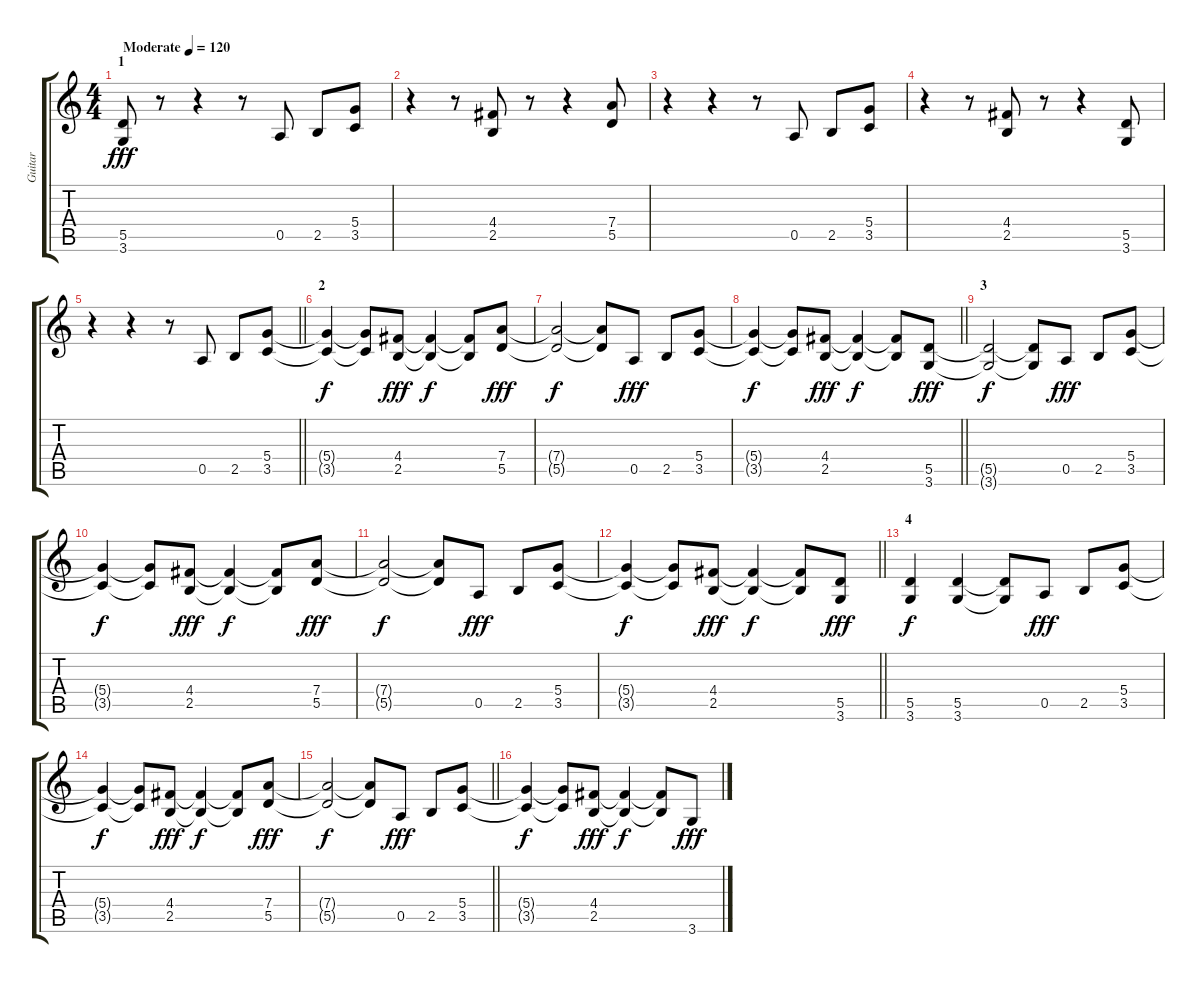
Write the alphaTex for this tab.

\track ("Guitar" "Guitar") {instrument overdrivenguitar}
\staff {score tabs}
\tuning (E4 B3 G3 D3 A2 E2) {hide}
\ts (4 4)
\section ("" "1")
\tempo (120 "Moderate")
\clef g2
\ks c
(5.5 3.6).8{dy fff instrument overdrivenguitar} r.8 r.4 r.8 0.5.8 2.5.8 (5.4 3.5).8 |
r.4 r.8 (4.4 2.5).8 r.8 r.4 (7.4 5.5).8 |
r.4 r.4 r.8 0.5.8 2.5.8 (5.4 3.5).8 |
r.4 r.8 (4.4 2.5).8 r.8 r.4 (5.5 3.6).8 |
\barLineRight lightlight
r.4 r.4 r.8 0.5.8 2.5.8 (5.4 3.5).8 |
\section ("" "2")
(5.4{t} 3.5{t}).4{dy f} (5.4{t} 3.5{t}).8 (4.4 2.5).8{dy fff} (4.4{t} 2.5{t}).4{dy f} (4.4{t} 2.5{t}).8 (7.4 5.5).8{dy fff} |
(7.4{t} 5.5{t}).2{dy f} (7.4{t} 5.5{t}).8 0.5.8{dy fff} 2.5.8 (5.4 3.5).8 |
\barLineRight lightlight
(5.4{t} 3.5{t}).4{dy f} (5.4{t} 3.5{t}).8 (4.4 2.5).8{dy fff} (4.4{t} 2.5{t}).4{dy f} (4.4{t} 2.5{t}).8 (5.5 3.6).8{dy fff} |
\section ("" "3")
(5.5{t} 3.6{t}).2{dy f} (5.5{t} 3.6{t}).8 0.5.8{dy fff} 2.5.8 (5.4 3.5).8 |
(5.4{t} 3.5{t}).4{dy f} (5.4{t} 3.5{t}).8 (4.4 2.5).8{dy fff} (4.4{t} 2.5{t}).4{dy f} (4.4{t} 2.5{t}).8 (7.4 5.5).8{dy fff} |
(7.4{t} 5.5{t}).2{dy f} (7.4{t} 5.5{t}).8 0.5.8{dy fff} 2.5.8 (5.4 3.5).8 |
\barLineRight lightlight
(5.4{t} 3.5{t}).4{dy f} (5.4{t} 3.5{t}).8 (4.4 2.5).8{dy fff} (4.4{t} 2.5{t}).4{dy f} (4.4{t} 2.5{t}).8 (5.5 3.6).8{dy fff} |
\section ("" "4")
(5.5 3.6).4{dy f} (5.5 3.6).4 (5.5{t} 3.6{t}).8 0.5.8{dy fff} 2.5.8 (5.4 3.5).8 |
(5.4{t} 3.5{t}).4{dy f} (5.4{t} 3.5{t}).8 (4.4 2.5).8{dy fff} (4.4{t} 2.5{t}).4{dy f} (4.4{t} 2.5{t}).8 (7.4 5.5).8{dy fff} |
\barLineRight lightlight
(7.4{t} 5.5{t}).2{dy f} (7.4{t} 5.5{t}).8 0.5.8{dy fff} 2.5.8 (5.4 3.5).8 |
(5.4{t} 3.5{t}).4{dy f} (5.4{t} 3.5{t}).8 (4.4 2.5).8{dy fff} (4.4{t} 2.5{t}).4{dy f} (4.4{t} 2.5{t}).8 3.6.8{dy fff}
